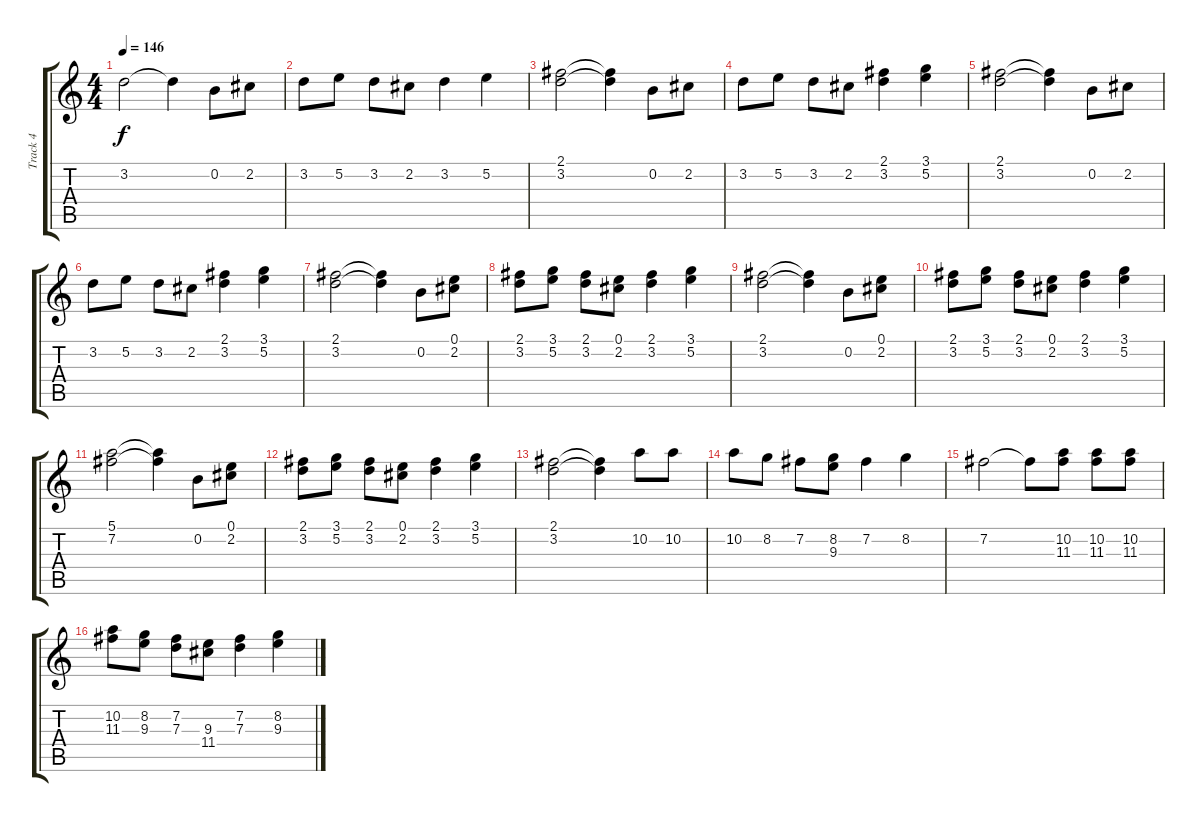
\track ("Track 4" "Track 4") {instrument distortionguitar}
\staff {score tabs}
\tuning (E4 B3 G3 D3 A2 E2) {hide}
\ts (4 4)
\tempo 146
\clef g2
\ks c
3.2.2{dy f} 3.2{t}.4 0.2.8 2.2.8 |
3.2.8 5.2.8 3.2.8 2.2.8 3.2.4 5.2.4 |
(2.1 3.2).2 (2.1{t} 3.2{t}).4 0.2.8 2.2.8 |
3.2.8 5.2.8 3.2.8 2.2.8 (2.1 3.2).4 (3.1 5.2).4 |
(2.1 3.2).2 (2.1{t} 3.2{t}).4 0.2.8 2.2.8 |
3.2.8 5.2.8 3.2.8 2.2.8 (2.1 3.2).4 (3.1 5.2).4 |
(2.1 3.2).2 (2.1{t} 3.2{t}).4 0.2.8 (0.1 2.2).8 |
(2.1 3.2).8 (3.1 5.2).8 (2.1 3.2).8 (0.1 2.2).8 (2.1 3.2).4 (3.1 5.2).4 |
(2.1 3.2).2 (2.1{t} 3.2{t}).4 0.2.8 (0.1 2.2).8 |
(2.1 3.2).8 (3.1 5.2).8 (2.1 3.2).8 (0.1 2.2).8 (2.1 3.2).4 (3.1 5.2).4 |
(5.1 7.2).2 (5.1{t} 7.2{t}).4 0.2.8 (0.1 2.2).8 |
(2.1 3.2).8 (3.1 5.2).8 (2.1 3.2).8 (0.1 2.2).8 (2.1 3.2).4 (3.1 5.2).4 |
(2.1 3.2).2 (2.1{t} 3.2{t}).4 10.2.8 10.2.8 |
10.2.8 8.2.8 7.2.8 (8.2 9.3).8 7.2.4 8.2.4 |
7.2.2 7.2{t}.8 (10.2 11.3).8 (10.2 11.3).8 (10.2 11.3).8 |
(10.2 11.3).8 (8.2 9.3).8 (7.2 7.3).8 (9.3 11.4).8 (7.2 7.3).4 (8.2 9.3).4
